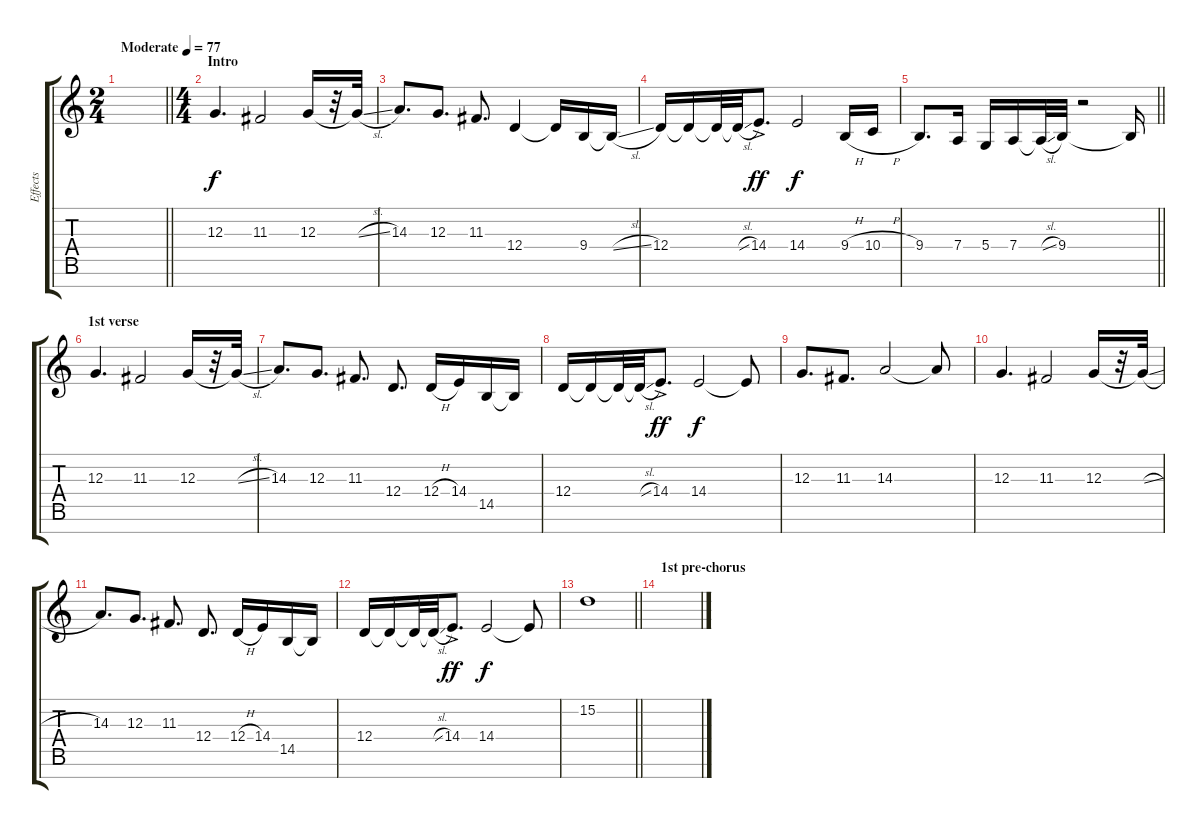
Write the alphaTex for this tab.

\track ("Effects" "Effects") {instrument fx7echoes}
\staff {score tabs}
\tuning (E4 B3 G3 D3 A2 E2 B1) {hide}
\ts (2 4)
\tempo (77 "Moderate")
\clef g2
\barLineRight lightlight
\ks c
|
\ts (4 4)
\section ("" "Intro")
12.3.4{d} 11.3.2 12.3.16 r.32 12.3{sl t}.32 |
14.3.8{d} 12.3.8{d} 11.3.8{d} 12.4.4 12.4{t}.16 9.4.16 9.4{sl t}.16 |
12.4.16 12.4{t}.16 12.4{t}.32 12.4{sl t}.32 14.4{ac}.8{d dy ff} 14.4.2{dy f} 9.4{h}.16 10.4{h}.16 |
\barLineRight lightlight
9.4.8{d} 7.4.16 5.4.16 7.4.16 7.4{sl t}.32 9.4.32 r.2 9.4{t}.16 |
\section ("" "1st verse")
12.3.4{d} 11.3.2 12.3.16 r.32 12.3{sl t}.32 |
14.3.8{d} 12.3.8{d} 11.3.8{d} 12.4.8{d} 12.4{h}.16 14.4.16 14.5.16 14.5{t}.16 |
12.4.16 12.4{t}.16 12.4{t}.32 12.4{sl t}.32 14.4{ac}.8{d dy ff} 14.4.2{dy f} 14.4{t}.8 |
12.3.8{d} 11.3.8{d} 14.3.2 14.3{t}.8 |
12.3.4{d} 11.3.2 12.3.16 r.32 12.3{sl t}.32 |
14.3.8{d} 12.3.8{d} 11.3.8{d} 12.4.8{d} 12.4{h}.16 14.4.16 14.5.16 14.5{t}.16 |
12.4.16 12.4{t}.16 12.4{t}.32 12.4{sl t}.32 14.4{ac}.8{d dy ff} 14.4.2{dy f} 14.4{t}.8 |
\barLineRight lightlight
15.2.1 |
\section ("" "1st pre-chorus")
